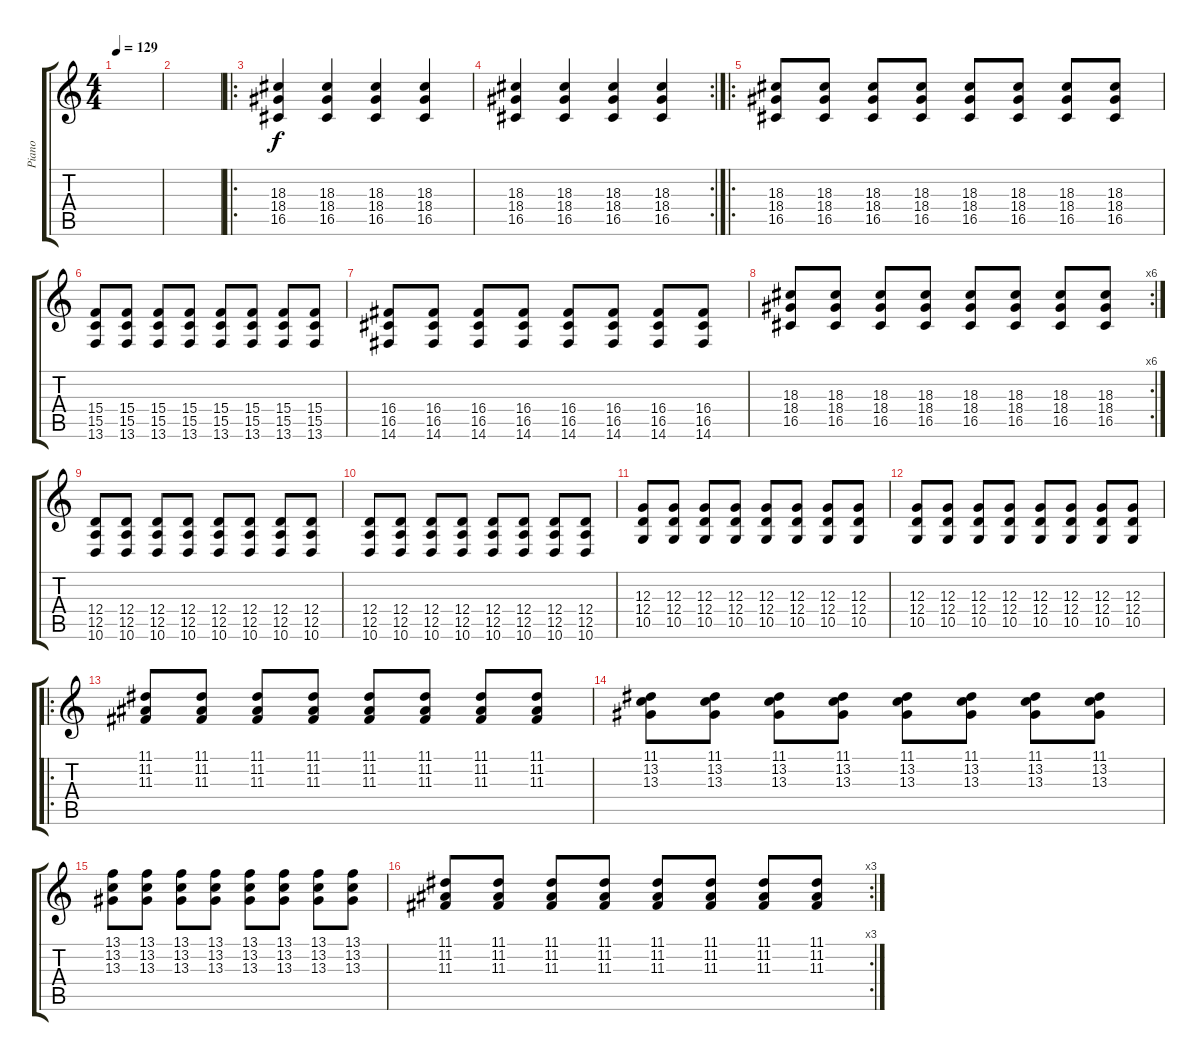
\track ("Piano" "Piano") {instrument acousticgrandpiano}
\staff {score tabs}
\tuning (E4 B3 G3 D3 A2 E2) {hide}
\ts (4 4)
\tempo 129
\clef g2
\ks c
|
|
\ro
(18.3 18.4 16.5).4 (18.3 18.4 16.5).4 (18.3 18.4 16.5).4 (18.3 18.4 16.5).4 |
\rc 2
(18.3 18.4 16.5).4 (18.3 18.4 16.5).4 (18.3 18.4 16.5).4 (18.3 18.4 16.5).4 |
\ro
(18.3 18.4 16.5).8 (18.3 18.4 16.5).8 (18.3 18.4 16.5).8 (18.3 18.4 16.5).8 (18.3 18.4 16.5).8 (18.3 18.4 16.5).8 (18.3 18.4 16.5).8 (18.3 18.4 16.5).8 |
(15.4 15.5 13.6).8 (15.4 15.5 13.6).8 (15.4 15.5 13.6).8 (15.4 15.5 13.6).8 (15.4 15.5 13.6).8 (15.4 15.5 13.6).8 (15.4 15.5 13.6).8 (15.4 15.5 13.6).8 |
(16.4 16.5 14.6).8 (16.4 16.5 14.6).8 (16.4 16.5 14.6).8 (16.4 16.5 14.6).8 (16.4 16.5 14.6).8 (16.4 16.5 14.6).8 (16.4 16.5 14.6).8 (16.4 16.5 14.6).8 |
\rc 6
(18.3 18.4 16.5).8 (18.3 18.4 16.5).8 (18.3 18.4 16.5).8 (18.3 18.4 16.5).8 (18.3 18.4 16.5).8 (18.3 18.4 16.5).8 (18.3 18.4 16.5).8 (18.3 18.4 16.5).8 |
(12.4 12.5 10.6).8 (12.4 12.5 10.6).8 (12.4 12.5 10.6).8 (12.4 12.5 10.6).8 (12.4 12.5 10.6).8 (12.4 12.5 10.6).8 (12.4 12.5 10.6).8 (12.4 12.5 10.6).8 |
(12.4 12.5 10.6).8 (12.4 12.5 10.6).8 (12.4 12.5 10.6).8 (12.4 12.5 10.6).8 (12.4 12.5 10.6).8 (12.4 12.5 10.6).8 (12.4 12.5 10.6).8 (12.4 12.5 10.6).8 |
(12.3 12.4 10.5).8 (12.3 12.4 10.5).8 (12.3 12.4 10.5).8 (12.3 12.4 10.5).8 (12.3 12.4 10.5).8 (12.3 12.4 10.5).8 (12.3 12.4 10.5).8 (12.3 12.4 10.5).8 |
(12.3 12.4 10.5).8 (12.3 12.4 10.5).8 (12.3 12.4 10.5).8 (12.3 12.4 10.5).8 (12.3 12.4 10.5).8 (12.3 12.4 10.5).8 (12.3 12.4 10.5).8 (12.3 12.4 10.5).8 |
\ro
(11.1 11.2 11.3).8 (11.1 11.2 11.3).8 (11.1 11.2 11.3).8 (11.1 11.2 11.3).8 (11.1 11.2 11.3).8 (11.1 11.2 11.3).8 (11.1 11.2 11.3).8 (11.1 11.2 11.3).8 |
(11.1 13.2 13.3).8 (11.1 13.2 13.3).8 (11.1 13.2 13.3).8 (11.1 13.2 13.3).8 (11.1 13.2 13.3).8 (11.1 13.2 13.3).8 (11.1 13.2 13.3).8 (11.1 13.2 13.3).8 |
(13.1 13.2 13.3).8 (13.1 13.2 13.3).8 (13.1 13.2 13.3).8 (13.1 13.2 13.3).8 (13.1 13.2 13.3).8 (13.1 13.2 13.3).8 (13.1 13.2 13.3).8 (13.1 13.2 13.3).8 |
\rc 3
(11.1 11.2 11.3).8 (11.1 11.2 11.3).8 (11.1 11.2 11.3).8 (11.1 11.2 11.3).8 (11.1 11.2 11.3).8 (11.1 11.2 11.3).8 (11.1 11.2 11.3).8 (11.1 11.2 11.3).8
